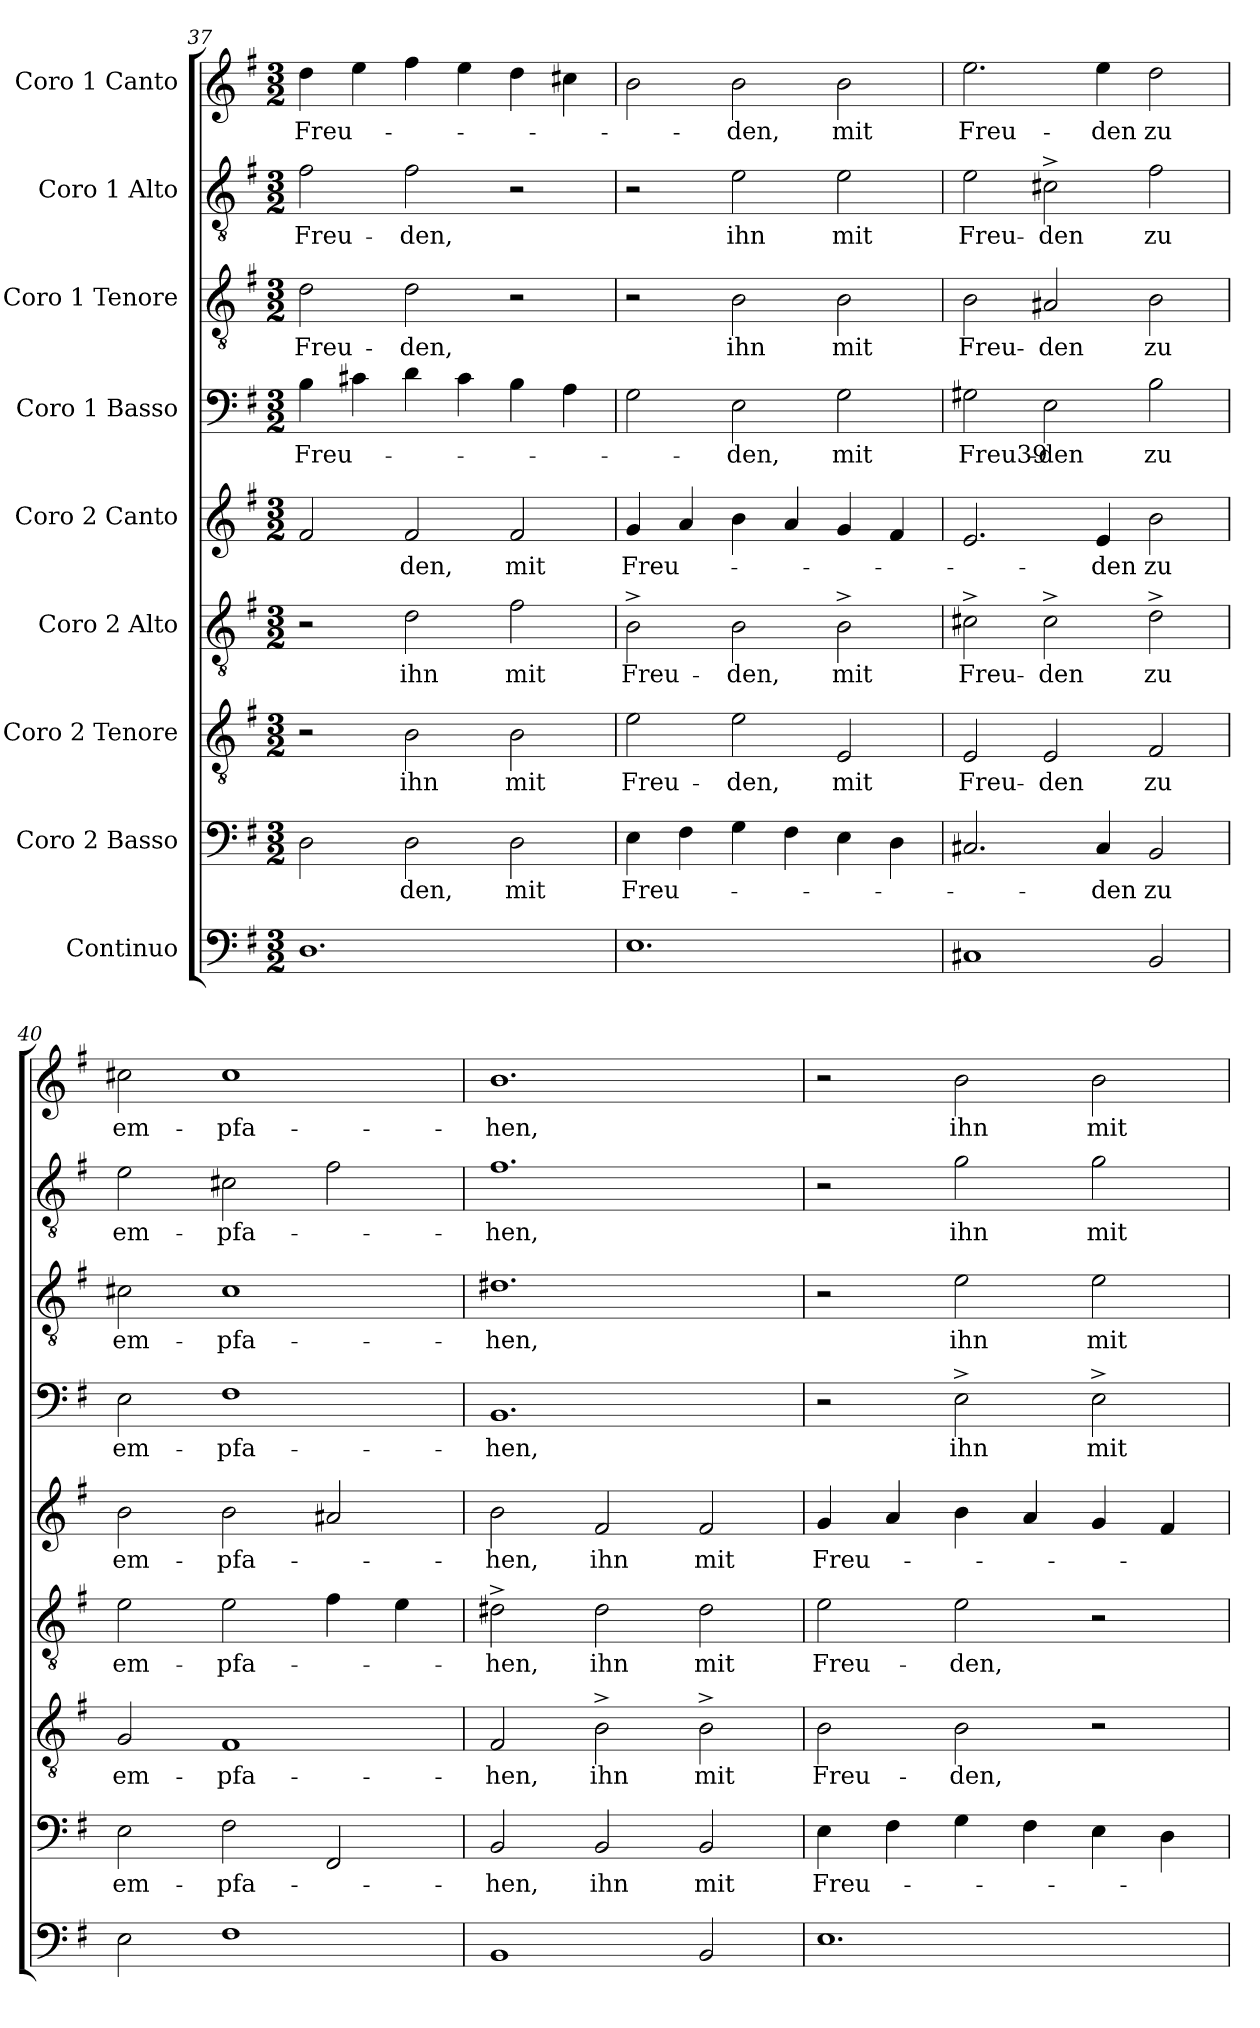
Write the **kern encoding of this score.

**kern	**kern	**text	**kern	**text	**kern	**text	**kern	**text	**kern	**text	**kern	**text	**kern	**text	**kern	**text
*part9	*part8	*part8	*part7	*part7	*part6	*part6	*part5	*part5	*part4	*part4	*part3	*part3	*part2	*part2	*part1	*part1
*staff9	*staff8	*staff8	*staff7	*staff7	*staff6	*staff6	*staff5	*staff5	*staff4	*staff4	*staff3	*staff3	*staff2	*staff2	*staff1	*staff1
*I"Continuo	*I"Coro 2  Basso	*	*I"Coro 2  Tenore	*	*I"Coro 2  Alto	*	*I"Coro 2  Canto	*	*I"Coro 1  Basso	*	*I"Coro 1  Tenore	*	*I"Coro 1  Alto	*	*I"Coro 1  Canto	*
*clefF4	*clefF4	*	*clefGv2	*	*clefGv2	*	*clefG2	*	*clefF4	*	*clefGv2	*	*clefGv2	*	*clefG2	*
*k[f#]	*k[f#]	*	*k[f#]	*	*k[f#]	*	*k[f#]	*	*k[f#]	*	*k[f#]	*	*k[f#]	*	*k[f#]	*
*G:	*G:	*	*G:	*	*G:	*	*G:	*	*G:	*	*G:	*	*G:	*	*G:	*
*M3/2	*M3/2	*	*M3/2	*	*M3/2	*	*M3/2	*	*M3/2	*	*M3/2	*	*M3/2	*	*M3/2	*
=37	=37	=37	=37	=37	=37	=37	=37	=37	=37	=37	=37	=37	=37	=37	=37	=37
!	!	!	!	!	!	!	!	!	!	!LO:LY:b:cj	!	!LO:LY:b:cj	!	!LO:LY:b:cj	!	!LO:LY:b:cj
1.D	2D\	.	2r	.	2r	.	2f#/	.	4B\	Freu-	2d\	Freu-	2f#\	Freu-	4dd\	Freu-
.	.	.	.	.	.	.	.	.	4c#X\	.	.	.	.	.	4ee\	.
!	!	!LO:LY:b:cj	!	!LO:LY:b:cj	!	!LO:LY:b:cj	!	!LO:LY:b:cj	!	!	!	!LO:LY:b:cj	!	!LO:LY:b:cj	!	!
.	2D\	-den,	2B\	ihn	2d\	ihn	2f#/	-den,	4d\	.	2d\	-den,	2f#\	-den,	4ff#\	.
.	.	.	.	.	.	.	.	.	4c#\	.	.	.	.	.	4ee\	.
!	!	!LO:LY:b:cj	!	!LO:LY:b:cj	!	!LO:LY:b:cj	!	!LO:LY:b:cj	!	!	!	!	!	!	!	!
.	2D\	mit	2B\	mit	2f#\	mit	2f#/	mit	4B\	.	2r	.	2r	.	4dd\	.
.	.	.	.	.	.	.	.	.	4A\	.	.	.	.	.	4cc#X\	.
=38	=38	=38	=38	=38	=38	=38	=38	=38	=38	=38	=38	=38	=38	=38	=38	=38
!	!	!LO:LY:b:cj	!	!LO:LY:b:cj	!	!LO:LY:b:cj	!	!LO:LY:b:cj	!	!	!	!	!	!	!	!
1.E	4E\	Freu-	2e\	Freu-	2B^>\	Freu-	4g/	Freu-	2G\	.	2r	.	2r	.	2b\	.
.	4F#\	.	.	.	.	.	4a/	.	.	.	.	.	.	.	.	.
!	!	!	!	!LO:LY:b:cj	!	!LO:LY:b:cj	!	!	!	!LO:LY:b:cj	!	!LO:LY:b:cj	!	!LO:LY:b:cj	!	!LO:LY:b:cj
.	4G\	.	2e\	-den,	2B\	-den,	4b\	.	2E\	-den,	2B\	ihn	2e\	ihn	2b\	-den,
.	4F#\	.	.	.	.	.	4a/	.	.	.	.	.	.	.	.	.
!	!	!	!	!LO:LY:b:cj	!	!LO:LY:b:cj	!	!	!	!LO:LY:b:cj	!	!LO:LY:b:cj	!	!LO:LY:b:cj	!	!LO:LY:b:cj
.	4E\	.	2E/	mit	2B^>\	mit	4g/	.	2G\	mit	2B\	mit	2e\	mit	2b\	mit
.	4D\	.	.	.	.	.	4f#/	.	.	.	.	.	.	.	.	.
!!LO:PB:g=z
=39	=39	=39	=39	=39	=39	=39	=39	=39	=39	=39	=39	=39	=39	=39	=39	=39
!	!	!	!	!LO:LY:b:cj	!	!LO:LY:b:cj	!	!	!	!LO:LY:b:cj	!	!LO:LY:b:cj	!	!LO:LY:b:cj	!	!LO:LY:b:cj
1C#X	2.C#X/	.	2E/	Freu-	2c#X^<\	Freu-	2.e/	.	2G#X\	Freu39-	2B\	Freu-	2e\	Freu-	2.ee\	Freu-
!	!	!	!	!LO:LY:b:cj	!	!LO:LY:b:cj	!	!	!	!LO:LY:b:cj	!	!LO:LY:b:cj	!	!LO:LY:b:cj	!	!
.	.	.	2E/	-den	2c#^<\	-den	.	.	2E\	-den	2A#X/	-den	2c#X^<\	-den	.	.
!	!	!LO:LY:b:cj	!	!	!	!	!	!LO:LY:b:cj	!	!	!	!	!	!	!	!LO:LY:b:cj
.	4C#/	-den	.	.	.	.	4e/	-den	.	.	.	.	.	.	4ee\	-den
!	!	!LO:LY:b:cj	!	!LO:LY:b:cj	!	!LO:LY:b:cj	!	!LO:LY:b:cj	!	!LO:LY:b:cj	!	!LO:LY:b:cj	!	!LO:LY:b:cj	!	!LO:LY:b:cj
2BB/	2BB/	zu	2F#/	zu	2d^<\	zu	2b\	zu	2B\	zu	2B\	zu	2f#\	zu	2dd\	zu
=40	=40	=40	=40	=40	=40	=40	=40	=40	=40	=40	=40	=40	=40	=40	=40	=40
!	!	!LO:LY:b:cj	!	!LO:LY:b:cj	!	!LO:LY:b:cj	!	!LO:LY:b:cj	!	!LO:LY:b:cj	!	!LO:LY:b:cj	!	!LO:LY:b:cj	!	!LO:LY:b:cj
2E\	2E\	em-	2G/	em-	2e\	em-	2b\	em-	2E\	em-	2c#X\	em-	2e\	em-	2cc#X\	em-
!	!	!LO:LY:b:cj	!	!LO:LY:b:cj	!	!LO:LY:b:cj	!	!LO:LY:b:cj	!	!LO:LY:b:cj	!	!LO:LY:b:cj	!	!LO:LY:b:cj	!	!LO:LY:b:cj
1F#	2F#\	-pfa-	1F#	-pfa-	2e\	-pfa-	2b\	-pfa-	1F#	-pfa-	1c#	-pfa-	2c#X\	-pfa-	1cc#	-pfa-
.	2FF#/	.	.	.	4f#\	.	2a#X/	.	.	.	.	.	2f#\	.	.	.
.	.	.	.	.	4e\	.	.	.	.	.	.	.	.	.	.	.
=41	=41	=41	=41	=41	=41	=41	=41	=41	=41	=41	=41	=41	=41	=41	=41	=41
!	!	!LO:LY:b:cj	!	!LO:LY:b:cj	!	!LO:LY:b:cj	!	!LO:LY:b:cj	!	!LO:LY:b:cj	!	!LO:LY:b:cj	!	!LO:LY:b:cj	!	!LO:LY:b:cj
1BB	2BB/	-hen,	2F#/	-hen,	2d#X^<\	-hen,	2b\	-hen,	1.BB	-hen,	1.d#X	-hen,	1.f#	-hen,	1.b	-hen,
!	!	!LO:LY:b:cj	!	!LO:LY:b:cj	!	!LO:LY:b:cj	!	!LO:LY:b:cj	!	!	!	!	!	!	!	!
.	2BB/	ihn	2B^<\	ihn	2d#\	ihn	2f#/	ihn	.	.	.	.	.	.	.	.
!	!	!LO:LY:b:cj	!	!LO:LY:b:cj	!	!LO:LY:b:cj	!	!LO:LY:b:cj	!	!	!	!	!	!	!	!
2BB/	2BB/	mit	2B^<\	mit	2d#\	mit	2f#/	mit	.	.	.	.	.	.	.	.
=42	=42	=42	=42	=42	=42	=42	=42	=42	=42	=42	=42	=42	=42	=42	=42	=42
!	!	!LO:LY:b:cj	!	!LO:LY:b:cj	!	!LO:LY:b:cj	!	!LO:LY:b:cj	!	!	!	!	!	!	!	!
1.E	4E\	Freu-	2B\	Freu-	2e\	Freu-	4g/	Freu-	2r	.	2r	.	2r	.	2r	.
.	4F#\	.	.	.	.	.	4a/	.	.	.	.	.	.	.	.	.
!	!	!	!	!LO:LY:b:cj	!	!LO:LY:b:cj	!	!	!	!LO:LY:b:cj	!	!LO:LY:b:cj	!	!LO:LY:b:cj	!	!LO:LY:b:cj
.	4G\	.	2B\	-den,	2e\	-den,	4b\	.	2E^<\	ihn	2e\	ihn	2g\	ihn	2b\	ihn
.	4F#\	.	.	.	.	.	4a/	.	.	.	.	.	.	.	.	.
!	!	!	!	!	!	!	!	!	!	!LO:LY:b:cj	!	!LO:LY:b:cj	!	!LO:LY:b:cj	!	!LO:LY:b:cj
.	4E\	.	2r	.	2r	.	4g/	.	2E^<\	mit	2e\	mit	2g\	mit	2b\	mit
.	4D\	.	.	.	.	.	4f#/	.	.	.	.	.	.	.	.	.
=	=	=	=	=	=	=	=	=	=	=	=	=	=	=	=	=
*-	*-	*-	*-	*-	*-	*-	*-	*-	*-	*-	*-	*-	*-	*-	*-	*-
